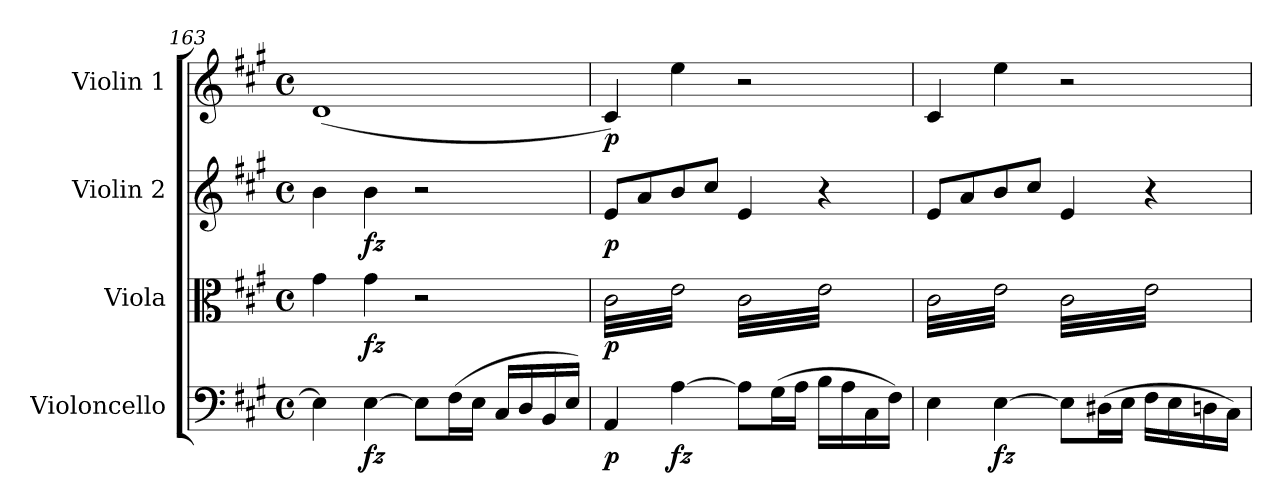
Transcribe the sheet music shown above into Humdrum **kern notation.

**kern	**dynam	**kern	**dynam	**kern	**dynam	**kern	**dynam
*part4	*part4	*part3	*part3	*part2	*part2	*part1	*part1
*staff4	*staff4	*staff3	*staff3	*staff2	*staff2	*staff1	*staff1
*I"Violoncello	*	*I"Viola	*	*I"Violin 2	*	*I"Violin 1	*
*I'Vc	*	*I'Vla	*	*I'Vln	*	*I'Vln	*
*clefF4	*	*clefC3	*	*clefG2	*	*clefG2	*
*k[f#c#g#]	*	*k[f#c#g#]	*	*k[f#c#g#]	*	*k[f#c#g#]	*
*M4/4	*	*M4/4	*	*M4/4	*	*M4/4	*
*met(c)	*	*met(c)	*	*met(c)	*	*met(c)	*
=163	=163	=163	=163	=163	=163	=163	=163
4E\]	.	4g#\	.	4b\	.	(1d	.
!	!LO:DY:b	!	!LO:DY:b	!	!LO:DY:b	!	!
[4E\	fz	4g#\	fz	4b\	fz	.	.
8E\L]	.	2r	.	2r	.	.	.
(16F#\L	.	.	.	.	.	.	.
16E\JJ	.	.	.	.	.	.	.
16C#/LL	.	.	.	.	.	.	.
16D/	.	.	.	.	.	.	.
16BB/	.	.	.	.	.	.	.
16E/JJ)	.	.	.	.	.	.	.
!!LO:PB:g=z
=164	=164	=164	=164	=164	=164	=164	=164
!	!LO:DY:b	!	!LO:DY:b	!	!LO:DY:b	!	!LO:DY:b
*	*	*tremolo	*	*	*	*	*
4AA/	p	(32c#\LLL	p	8e/L	p	4c#/)	p
.	.	32e\)	.	.	.	.	.
.	.	32c#\	.	.	.	.	.
.	.	32e\)	.	.	.	.	.
.	.	32c#\	.	8a/	.	.	.
.	.	32e\)	.	.	.	.	.
.	.	32c#\	.	.	.	.	.
.	.	32e\)	.	.	.	.	.
!	!LO:DY:b	!	!	!	!	!	!
[4A\	fz	32c#\	.	8b/	.	4ee\	.
.	.	32e\)	.	.	.	.	.
.	.	32c#\	.	.	.	.	.
.	.	32e\)	.	.	.	.	.
.	.	32c#\	.	8cc#/J	.	.	.
.	.	32e\)	.	.	.	.	.
.	.	32c#\	.	.	.	.	.
.	.	32e\)JJJ	.	.	.	.	.
8A\L]	.	(32c#\LLL	.	4e/	.	2r	.
.	.	32e\)	.	.	.	.	.
.	.	32c#\	.	.	.	.	.
.	.	32e\)	.	.	.	.	.
(16G#\L	.	32c#\	.	.	.	.	.
.	.	32e\)	.	.	.	.	.
16A\JJ	.	32c#\	.	.	.	.	.
.	.	32e\)	.	.	.	.	.
16B\LL	.	32c#\	.	4r	.	.	.
.	.	32e\)	.	.	.	.	.
16A\	.	32c#\	.	.	.	.	.
.	.	32e\)	.	.	.	.	.
16C#\	.	32c#\	.	.	.	.	.
.	.	32e\)	.	.	.	.	.
16F#\JJ)	.	32c#\	.	.	.	.	.
.	.	32e\)JJJ	.	.	.	.	.
=165	=165	=165	=165	=165	=165	=165	=165
4E\	.	(32c#\LLL	.	8e/L	.	4c#/	.
.	.	32e\)	.	.	.	.	.
.	.	32c#\	.	.	.	.	.
.	.	32e\)	.	.	.	.	.
.	.	32c#\	.	8a/	.	.	.
.	.	32e\)	.	.	.	.	.
.	.	32c#\	.	.	.	.	.
.	.	32e\)	.	.	.	.	.
!	!LO:DY:b	!	!	!	!	!	!
[4E\	fz	32c#\	.	8b/	.	4ee\	.
.	.	32e\)	.	.	.	.	.
.	.	32c#\	.	.	.	.	.
.	.	32e\)	.	.	.	.	.
.	.	32c#\	.	8cc#/J	.	.	.
.	.	32e\)	.	.	.	.	.
.	.	32c#\	.	.	.	.	.
.	.	32e\)JJJ	.	.	.	.	.
8E\L]	.	(32c#\LLL	.	4e/	.	2r	.
.	.	32e\)	.	.	.	.	.
.	.	32c#\	.	.	.	.	.
.	.	32e\)	.	.	.	.	.
(16D#X\L	.	32c#\	.	.	.	.	.
.	.	32e\)	.	.	.	.	.
16E\JJ	.	32c#\	.	.	.	.	.
.	.	32e\)	.	.	.	.	.
16F#\LL	.	32c#\	.	4r	.	.	.
.	.	32e\)	.	.	.	.	.
16E\	.	32c#\	.	.	.	.	.
.	.	32e\)	.	.	.	.	.
16Dn\	.	32c#\	.	.	.	.	.
.	.	32e\)	.	.	.	.	.
16C#\JJ)	.	32c#\	.	.	.	.	.
.	.	32e\)JJJ	.	.	.	.	.
*	*	*Xtremolo	*	*	*	*	*
.	.	.	.	.	.	.	.
.	.	.	.	.	.	.	.
.	.	.	.	.	.	.	.
.	.	.	.	.	.	.	.
.	.	.	.	.	.	.	.
.	.	.	.	.	.	.	.
.	.	.	.	.	.	.	.
.	.	.	.	.	.	.	.
=	=	=	=	=	=	=	=
*-	*-	*-	*-	*-	*-	*-	*-
